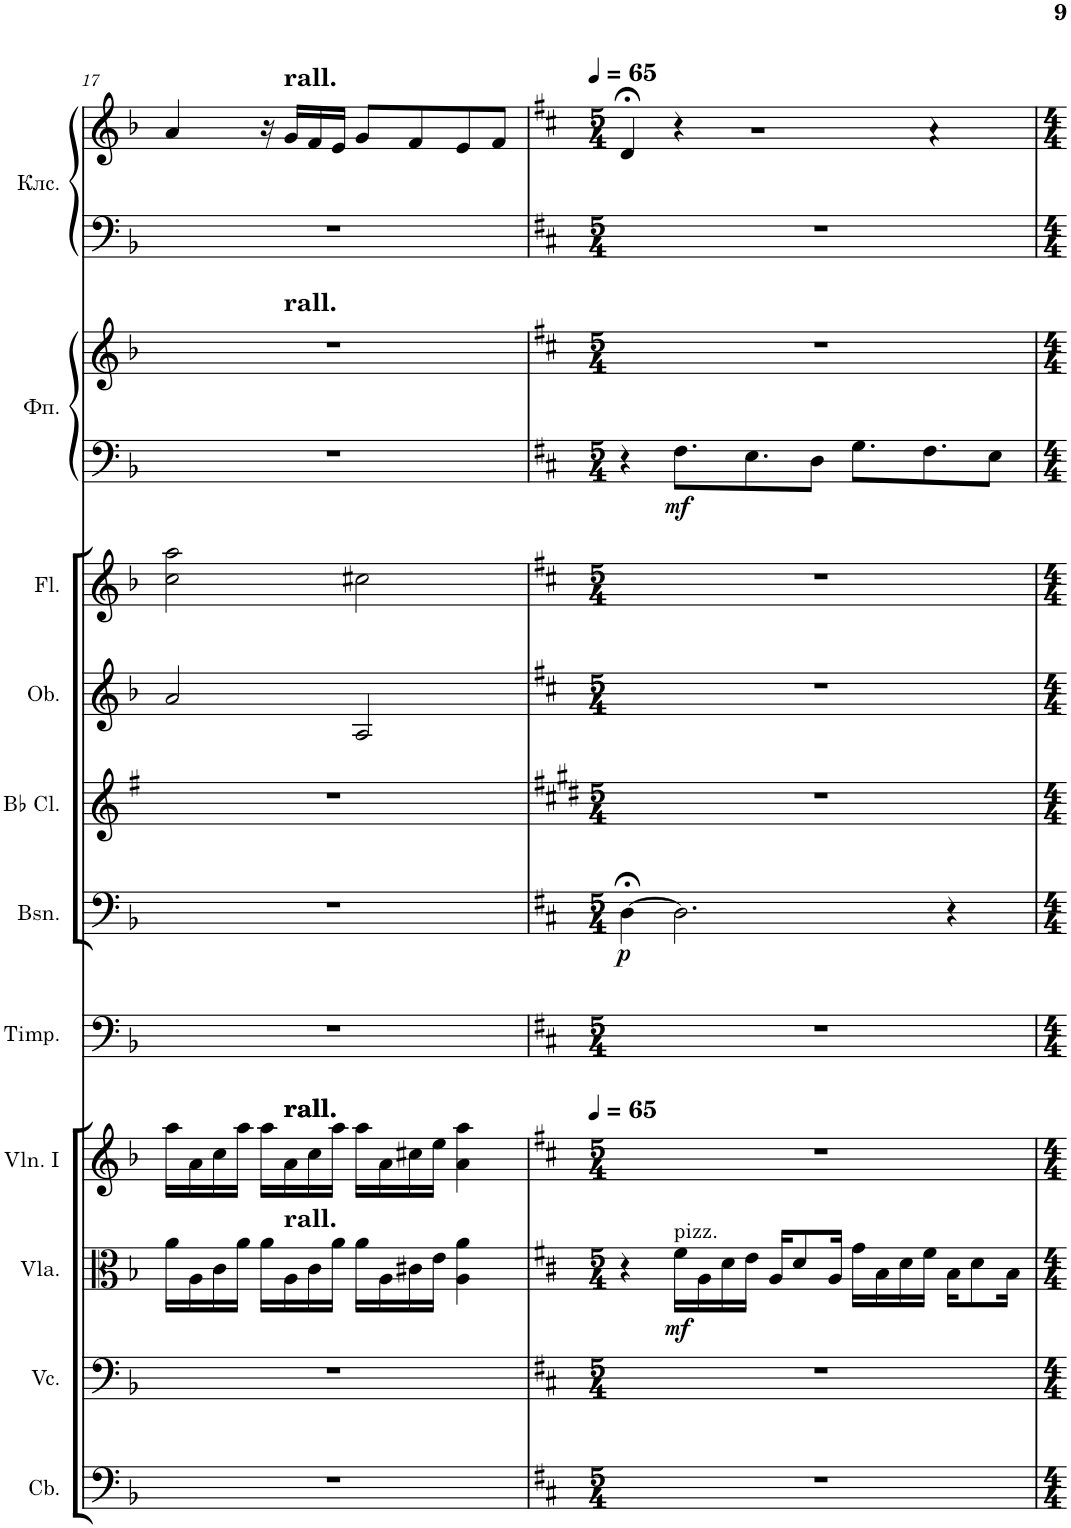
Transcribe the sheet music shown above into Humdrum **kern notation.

**kern	**kern	**kern	**dynam	**kern	**kern	**kern	**dynam	**kern	**kern	**kern	**kern	**kern	**dynam	**kern	**kern
*part11	*part10	*part9	*part9	*part8	*part7	*part6	*part6	*part5	*part4	*part3	*part2	*part2	*part2	*part1	*part1
*staff13	*staff12	*staff11	*staff11	*staff10	*staff9	*staff8	*staff8	*staff7	*staff6	*staff5	*staff4	*staff3	*staff3/4	*staff2	*staff1
*I"Contrabasses	*I"Violoncellos	*I"Violas	*	*I"Violins I	*I"Timpani	*I"Bassoons	*	*I"Clarinets in Bb	*I"Oboes	*I"Flutes	*I"Фортепиано	*	*	*I"Клавесин	*
*I'Cb.	*I'Vc.	*I'Vla.	*	*I'Vln. I	*I'Timp.	*I'Bsn.	*	*	*I'Ob.	*I'Fl.	*	*	*	*	*
!!LO:PB:g=z
*clefF4	*clefF4	*clefC3	*	*clefG2	*clefF4	*clefF4	*	*clefG2	*clefG2	*clefG2	*clefF4	*clefG2	*	*clefF4	*clefG2
*Trd7c12	*	*	*	*	*	*	*	*Trd1c2	*	*	*	*	*	*	*
*k[b-]	*k[b-]	*k[b-]	*	*k[b-]	*k[b-]	*k[b-]	*	*k[f#]	*k[b-]	*k[b-]	*k[b-]	*k[b-]	*	*k[b-]	*k[b-]
*M4/4	*M4/4	*M4/4	*	*M4/4	*M4/4	*M4/4	*	*M4/4	*M4/4	*M4/4	*M4/4	*M4/4	*	*M4/4	*M4/4
=17	=17	=17	=17	=17	=17	=17	=17	=17	=17	=17	=17	=17	=17	=17	=17
*	*	*	*	*	*	*	*	*	*	*	*	*^	*	*	*
1r	1r	16a\LL	.	16aa\LL	1r	1r	.	1r	2a/	2cc\ 2aa\	1r	1r	4ryy	.	1r	4a/
.	.	16A\	.	16a\	.	.	.	.	.	.	.	.	.	.	.	.
.	.	16c\	.	16cc\	.	.	.	.	.	.	.	.	.	.	.	.
.	.	16a\JJ	.	16aa\JJ	.	.	.	.	.	.	.	.	.	.	.	.
.	.	16a\LL	.	16aa\LL	.	.	.	.	.	.	.	.	16ryy	.	.	16r
!	!	!	!	!	!	!	!	!	!	!	!	!	!	!	!	!LO:TX:a:t=rall.
!	!	!	!	!	!	!	!	!	!	!	!	!	!LO:TX:a:t=rall.	!	!	!
!	!	!	!	!LO:TX:a:t=rall.	!	!	!	!	!	!	!	!	!	!	!	!
!	!	!	!	!LO:TX:a:t=rall.	!	!	!	!	!	!	!	!	!	!	!	!
!	!	!	!	!LO:TX:a:t=rall.	!	!	!	!	!	!	!	!	!	!	!	!
!	!	!LO:TX:a:t=rall.	!	!	!	!	!	!	!	!	!	!	!	!	!	!
.	.	16A\	.	16a\	.	.	.	.	.	.	.	.	2ryy	.	.	16g/LL
.	.	16c\	.	16cc\	.	.	.	.	.	.	.	.	.	.	.	16f/
.	.	16a\JJ	.	16aa\JJ	.	.	.	.	.	.	.	.	.	.	.	16e/JJ
.	.	16a\LL	.	16aa\LL	.	.	.	.	2A/	2cc#X\	.	.	.	.	.	8g/L
.	.	16A\	.	16a\	.	.	.	.	.	.	.	.	.	.	.	.
.	.	16c#X\	.	16cc#X\	.	.	.	.	.	.	.	.	.	.	.	8f/
.	.	16e\JJ	.	16ee\JJ	.	.	.	.	.	.	.	.	.	.	.	.
.	.	4A\ 4a\	.	4a\ 4aa\	.	.	.	.	.	.	.	.	.	.	.	8e/
.	.	.	.	.	.	.	.	.	.	.	.	.	8.ryy	.	.	.
.	.	.	.	.	.	.	.	.	.	.	.	.	.	.	.	8f/J
*	*	*	*	*	*	*	*	*	*	*	*	*v	*v	*	*	*
=18	=18	=18	=18	=18	=18	=18	=18	=18	=18	=18	=18	=18	=18	=18	=18
*k[f#c#]	*k[f#c#]	*k[f#c#]	*	*k[f#c#]	*k[f#c#]	*k[f#c#]	*	*k[f#c#g#d#]	*k[f#c#]	*k[f#c#]	*k[f#c#]	*k[f#c#]	*	*k[f#c#]	*k[f#c#]
*M5/4	*M5/4	*M5/4	*	*M5/4	*M5/4	*M5/4	*	*M5/4	*M5/4	*M5/4	*M5/4	*M5/4	*	*M5/4	*M5/4
*	*	*	*	*MM65	*	*	*	*	*	*	*	*	*	*	*MM65
*	*	*	*	*	*	*	*	*	*	*	*	*^	*	*	*
!	!	!	!	!	!	!	!LO:DY:b	!	!	!	!	!	!	!	!	!
*	*	*	*	*	*	*	*	*	*	*	*	*v	*v	*	*	*
4%5r	4%5r	4r	.	4%5r	4%5r	[4D;<\	p	4%5r	4%5r	4%5r	4r	4%5r	.	4%5r	4d;</
!	!	!LO:TX:a:t=pizz.	!	!	!	!	!	!	!	!	!	!	!	!	!
!	!	!	!LO:DY:b	!	!	!	!	!	!	!	!	!	!LO:DY:b=2	!	!
.	.	16f#\LL	mf	.	.	2.D\]	.	.	.	.	8.F#\L	.	mf	.	4r
.	.	16A\	.	.	.	.	.	.	.	.	.	.	.	.	.
.	.	16d\	.	.	.	.	.	.	.	.	.	.	.	.	.
.	.	16e\JJ	.	.	.	.	.	.	.	.	8.E\	.	.	.	.
.	.	16A/KL	.	.	.	.	.	.	.	.	.	.	.	.	2ra
.	.	8d/	.	.	.	.	.	.	.	.	.	.	.	.	.
.	.	.	.	.	.	.	.	.	.	.	8D\J	.	.	.	.
.	.	16A/Jk	.	.	.	.	.	.	.	.	.	.	.	.	.
.	.	16g\LL	.	.	.	.	.	.	.	.	8.G\L	.	.	.	.
.	.	16B\	.	.	.	.	.	.	.	.	.	.	.	.	.
.	.	16d\	.	.	.	.	.	.	.	.	.	.	.	.	.
.	.	16f#\JJ	.	.	.	.	.	.	.	.	8.F#\	.	.	.	.
.	.	16B\KL	.	.	.	4r	.	.	.	.	.	.	.	.	4ra
.	.	8d\	.	.	.	.	.	.	.	.	.	.	.	.	.
.	.	.	.	.	.	.	.	.	.	.	8E\J	.	.	.	.
.	.	16B\Jk	.	.	.	.	.	.	.	.	.	.	.	.	.
=	=	=	=	=	=	=	=	=	=	=	=	=	=	=	=
*-	*-	*-	*-	*-	*-	*-	*-	*-	*-	*-	*-	*-	*-	*-	*-
